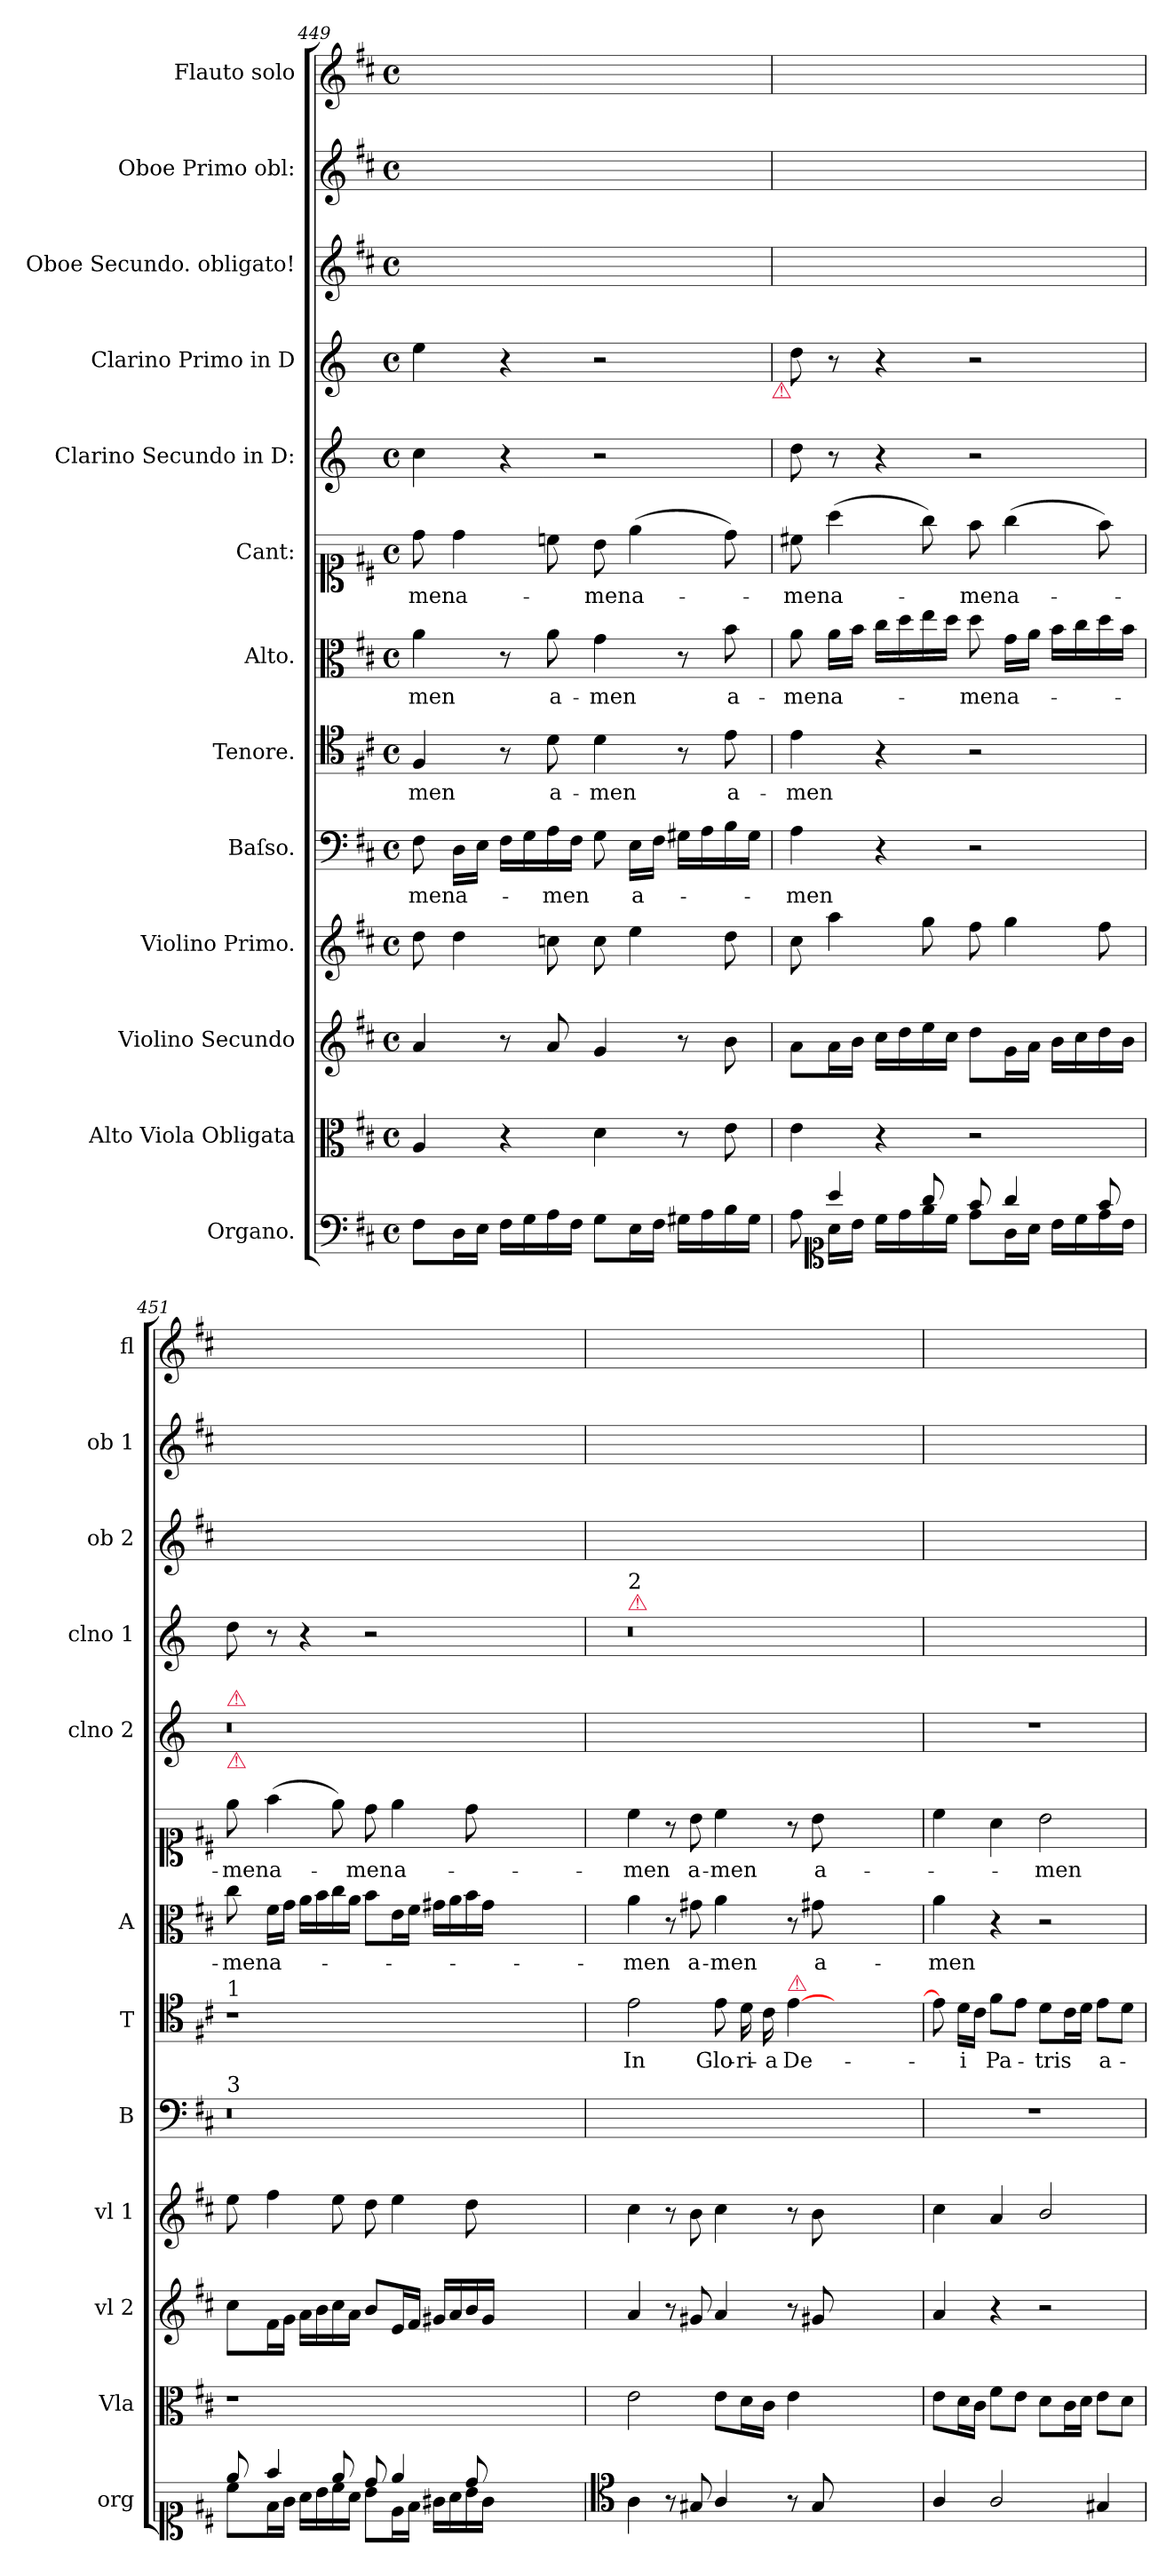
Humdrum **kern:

**kern	**kern	**kern	**kern	**kern	**text	**kern	**text	**kern	**text	**kern	**text	**kern	**kern	**kern	**kern	**kern
*part13	*part12	*part11	*part10	*part9	*part9	*part8	*part8	*part7	*part7	*part6	*part6	*part5	*part4	*part3	*part2	*part1
*staff13	*staff12	*staff11	*staff10	*staff9	*staff9	*staff8	*staff8	*staff7	*staff7	*staff6	*staff6	*staff5	*staff4	*staff3	*staff2	*staff1
*I"Organo.	*I"Alto Viola Obligata	*I"Violino Secundo	*I"Violino Primo.	*I"Baſso.	*	*I"Tenore.	*	*I"Alto.	*	*I"Cant:	*	*I"Clarino Secundo in D:	*I"Clarino Primo in D	*I"Oboe Secundo. obligato!	*I"Oboe Primo obl:	*I"Flauto solo
*I'org	*I'Vla	*I'vl 2	*I'vl 1	*I'B	*	*I'T	*	*I'A	*	*	*	*I'clno 2	*I'clno 1	*I'ob 2	*I'ob 1	*I'fl
*clefF4	*clefC3	*clefG2	*clefG2	*clefF4	*	*clefC4	*	*clefC3	*	*clefC1	*	*clefG2	*clefG2	*clefG2	*clefG2	*clefG2
*	*	*	*	*	*	*	*	*	*	*	*	*ITrd-1c-2	*ITrd-1c-2	*	*	*
*k[f#c#]	*k[f#c#]	*k[f#c#]	*k[f#c#]	*k[f#c#]	*	*k[f#c#]	*	*k[f#c#]	*	*k[f#c#]	*	*k[f#c#]	*k[f#c#]	*k[f#c#]	*k[f#c#]	*k[f#c#]
*D:	*D:	*D:	*D:	*D:	*	*D:	*	*D:	*	*D:	*	*D:	*D:	*D:	*D:	*D:
*M4/4	*M4/4	*M4/4	*M4/4	*M4/4	*	*M4/4	*	*M4/4	*	*M4/4	*	*M4/4	*M4/4	*M4/4	*M4/4	*M4/4
*met(c)	*met(c)	*met(c)	*met(c)	*met(c)	*	*met(c)	*	*met(c)	*	*met(c)	*	*met(c)	*met(c)	*met(c)	*met(c)	*met(c)
=449	=449	=449	=449	=449	=449	=449	=449	=449	=449	=449	=449	=449	=449	=449	=449	=449
!	!	!	!	!	!LO:LY:i	!	!	!	!	!	!	!	!	!	!	!
8F#\L	4A/	4a/	8dd\	8F#\	-men	4F#/	-men	4a\	-men	8dd\	-men	4dd\	4ff#\	1ryy	1ryy	1ryy
16D\L	.	.	4dd\	16D\LL	a-	.	.	.	.	4dd\	a-	.	.	.	.	.
16E\JJ	.	.	.	16E\JJ	.	.	.	.	.	.	.	.	.	.	.	.
16F#\LL	4r	8r	.	16F#\LL	.	8r	.	8r	.	.	.	4r	4r	.	.	.
16G\	.	.	.	16G\	.	.	.	.	.	.	.	.	.	.	.	.
!	!	!	!	!	!	!	!LO:LY:i	!	!LO:LY:i	!	!	!	!	!	!	!
16A\	.	8a/	8ccn\	16A\	-men	8d\	a-	8a\	a-	8ccn\	.	.	.	.	.	.
16F#\JJ	.	.	.	16F#\JJ	.	.	.	.	.	.	.	.	.	.	.	.
!	!	!	!	!	!	!	!LO:LY:i	!	!LO:LY:i	!	!	!	!	!	!	!
8G\L	4d\	4g/	8cc\	8G\	.	4d\	-men	4g\	-men	8b\	-men	2r	2r	.	.	.
16E\L	.	.	4ee\	16E\LL	a-	.	.	.	.	(>4ee\	a-	.	.	.	.	.
16F#\JJ	.	.	.	16F#\JJ	.	.	.	.	.	.	.	.	.	.	.	.
16G#X\LL	8r	8r	.	16G#X\LL	.	8r	.	8r	.	.	.	.	.	.	.	.
16A\	.	.	.	16A\	.	.	.	.	.	.	.	.	.	.	.	.
!	!	!	!	!	!	!	!LO:LY:i	!	!	!	!	!	!	!	!	!
16B\	8e\	8b\	8dd\	16B\	.	8e\	a-	8b\	a-	8dd\)	.	.	.	.	.	.
16G#\JJ	.	.	.	16G#\JJ	.	.	.	.	.	.	.	.	.	.	.	.
!	!	!	!	!	!	!	!	!	!	!	!	!	!LO:TX:b:color=crimson:t=⚠	!	!	!
=450	=450	=450	=450	=450	=450	=450	=450	=450	=450	=450	=450	=450	=450	=450	=450	=450
*^	*	*	*	*	*	*	*	*	*	*	*	*	*	*	*	*
!	!	!	!	!	!	!	!	!LO:LY:i	!	!	!	!	!	!	!	!	!
8ryy	8A\	4e\	8a\L	8cc#\	4A\	-men	4e\	-men	8a\	-men	8cc#X\	-men	8ee\	8ee\	1ryy	1ryy	1ryy
*clefC1	*	*	*	*	*	*	*	*	*	*	*	*	*	*	*	*	*
4aa/	16a\LL	.	16a\L	4aa\	.	.	.	.	16a\LL	a-	(>4aa\	a-	8r	8r	.	.	.
.	16b\JJ	.	16b\JJ	.	.	.	.	.	16b\JJ	.	.	.	.	.	.	.	.
.	16cc#\LL	4r	16cc#\LL	.	4r	.	4r	.	16cc#\LL	.	.	.	4r	4r	.	.	.
.	16dd\	.	16dd\	.	.	.	.	.	16dd\	.	.	.	.	.	.	.	.
8gg/	16ee\	.	16ee\	8gg\	.	.	.	.	16ee\	.	8gg\)	.	.	.	.	.	.
.	16cc#\JJ	.	16cc#\JJ	.	.	.	.	.	16dd\JJ	.	.	.	.	.	.	.	.
8ff#/	8dd\L	2r	8dd\L	8ff#\	2r	.	2r	.	8dd\	-men	8ff#\	-men	2r	2r	.	.	.
4gg/	16g\L	.	16g\L	4gg\	.	.	.	.	16g\LL	a-	(>4gg\	a-	.	.	.	.	.
.	16a\JJ	.	16a\JJ	.	.	.	.	.	16a\JJ	.	.	.	.	.	.	.	.
.	16b\LL	.	16b\LL	.	.	.	.	.	16b\LL	.	.	.	.	.	.	.	.
.	16cc#\	.	16cc#\	.	.	.	.	.	16cc#\	.	.	.	.	.	.	.	.
8ff#/	16dd\	.	16dd\	8ff#\	.	.	.	.	16dd\	.	8ff#\)	.	.	.	.	.	.
.	16b\JJ	.	16b\JJ	.	.	.	.	.	16b\JJ	.	.	.	.	.	.	.	.
=451	=451	=451	=451	=451	=451	=451	=451	=451	=451	=451	=451	=451	=451	=451	=451	=451	=451
!	!	!	!	!	!	!	!	!	!	!	!	!	!LO:TX:a:color=crimson:t=⚠	!	!	!	!
!	!	!	!	!	!	!	!	!	!	!	!	!	!LO:TX:b:color=crimson:t=⚠	!	!	!	!
!	!	!	!	!	!	!	!LO:TX:a:t=1	!	!	!	!	!	!	!	!	!	!
!	!	!	!	!	!LO:TX:a:t=3	!	!	!	!	!	!	!	!	!	!	!	!
8ee/	8cc#\L	1r	8cc#\L	8ee\	0r	.	1r	.	8cc#\	-men	8ee\	-men	0r	8ee\	1ryy	1ryy	1ryy
4ff#/	16f#\L	.	16f#\L	4ff#\	.	.	.	.	16f#\LL	a-	(>4ff#\	a-	.	8r	.	.	.
.	16g\JJ	.	16g\JJ	.	.	.	.	.	16g\JJ	.	.	.	.	.	.	.	.
.	16a\LL	.	16a\LL	.	.	.	.	.	16a\LL	.	.	.	.	4r	.	.	.
.	16b\	.	16b\	.	.	.	.	.	16b\	.	.	.	.	.	.	.	.
8ee/	16cc#\	.	16cc#\	8ee\	.	.	.	.	16cc#\	.	8ee\)	.	.	.	.	.	.
.	16a\JJ	.	16a\JJ	.	.	.	.	.	16a\JJ	.	.	.	.	.	.	.	.
8dd/	8b\L	.	8b/L	8dd\	.	.	.	.	8b\L	.	8dd\	-men	.	2r	.	.	.
4ee/	16e\L	.	16e/L	4ee\	.	.	.	.	16e\L	.	4ee\	a-	.	.	.	.	.
.	16f#\JJ	.	16f#/JJ	.	.	.	.	.	16f#\JJ	.	.	.	.	.	.	.	.
.	16g#X\LL	.	16g#X/LL	.	.	.	.	.	16g#X\LL	.	.	.	.	.	.	.	.
.	16a\	.	16a/	.	.	.	.	.	16a\	.	.	.	.	.	.	.	.
8dd/	16b\	.	16b/	8dd\	.	.	.	.	16b\	.	8dd\	.	.	.	.	.	.
.	16g#\JJ	.	16g#/JJ	.	.	.	.	.	16g#\JJ	.	.	.	.	.	.	.	.
1ryy	1ryy	1ryy	1ryy	1ryy	.	.	1ryy	.	1ryy	.	1ryy	.	.	1ryy	1ryy	1ryy	1ryy
*v	*v	*	*	*	*	*	*	*	*	*	*	*	*	*	*	*	*
=452	=452	=452	=452	=452	=452	=452	=452	=452	=452	=452	=452	=452	=452	=452	=452	=452
*clefC4	*	*	*	*	*	*	*	*	*	*	*	*	*	*	*	*
*^	*	*	*	*	*	*	*	*	*	*	*	*	*	*	*	*
!	!	!	!	!	!	!	!	!	!	!	!	!	!	!LO:TX:a:color=crimson:t=⚠	!	!	!
!	!	!	!	!	!	!	!	!	!	!	!	!	!	!LO:TX:a:t=2	!	!	!
*v	*v	*	*	*	*	*	*	*	*	*	*	*	*	*	*	*	*
4A\	2e\	4a/	4cc#\	0ryy	.	2e\	In	4a\	-men	4cc#\	-men	0ryy	0r	1ryy	1ryy	1ryy
8r	.	8r	8r	.	.	.	.	8r	.	8r	.	.	.	.	.	.
!	!	!	!	!	!	!	!	!	!LO:LY:i	!	!	!	!	!	!	!
8G#X/	.	8g#X/	8b\	.	.	.	.	8g#X\	a-	8b\	a-	.	.	.	.	.
!	!	!	!	!	!	!	!	!	!LO:LY:i	!	!	!	!	!	!	!
4A/	8e\L	4a/	4cc#\	.	.	8e\	Glo-	4a\	-men	4cc#\	-men	.	.	.	.	.
.	16d\L	.	.	.	.	16d\	-ri-	.	.	.	.	.	.	.	.	.
.	16c#\JJ	.	.	.	.	16c#\	-a	.	.	.	.	.	.	.	.	.
!	!	!	!	!	!	!LO:TX:a:color=crimson:t=⚠	!	!	!	!	!	!	!	!	!	!
8r	4e\	8r	8r	.	.	[4e\	De-	8r	.	8r	.	.	.	.	.	.
!	!	!	!	!	!	!	!	!	!LO:LY:i	!	!LO:LY:i	!	!	!	!	!
8G#/	.	8g#X/	8b\	.	.	.	.	8g#X\	a-	8b\	a-	.	.	.	.	.
1ryy	1ryy	1ryy	1ryy	.	.	1ryy	.	1ryy	.	1ryy	.	.	.	1ryy	1ryy	1ryy
=453	=453	=453	=453	=453	=453	=453	=453	=453	=453	=453	=453	=453	=453	=453	=453	=453
!	!	!	!	!	!	!	!	!	!LO:LY:i	!	!	!	!	!	!	!
4A/	8e\L	4a/	4cc#\	1r	.	8e\]	.	4a\	-men	4cc#\	.	1r	1ryy	1ryy	1ryy	1ryy
.	16d\L	.	.	.	.	16d\LL	-i	.	.	.	.	.	.	.	.	.
.	16c#\JJ	.	.	.	.	16c#\JJ	.	.	.	.	.	.	.	.	.	.
2A/	8f#\L	4r	4a/	.	.	8f#\L	Pa-	4r	.	4a\	.	.	.	.	.	.
.	8e\J	.	.	.	.	8e\J	.	.	.	.	.	.	.	.	.	.
!	!	!	!	!	!	!	!	!	!	!	!LO:LY:i	!	!	!	!	!
.	8d\L	2r	2b/	.	.	8d\L	-tris	2r	.	2b\	-men	.	.	.	.	.
.	16c#\L	.	.	.	.	16c#\L	.	.	.	.	.	.	.	.	.	.
.	16d\JJ	.	.	.	.	16d\JJ	.	.	.	.	.	.	.	.	.	.
4G#X/	8e\L	.	.	.	.	8e\L	a-	.	.	.	.	.	.	.	.	.
.	8d\J	.	.	.	.	8d\J	.	.	.	.	.	.	.	.	.	.
=	=	=	=	=	=	=	=	=	=	=	=	=	=	=	=	=
*-	*-	*-	*-	*-	*-	*-	*-	*-	*-	*-	*-	*-	*-	*-	*-	*-
